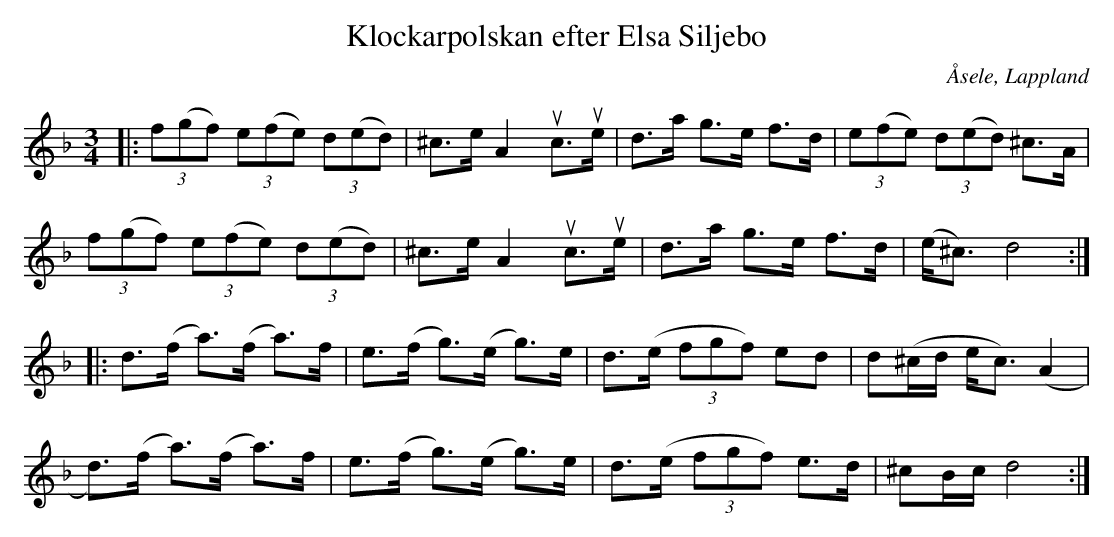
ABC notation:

X:1
T:Klockarpolskan efter Elsa Siljebo
O:Åsele, Lappland
M:3/4
L:1/8
K:Dm
|: (3f(gf) (3e(fe) (3d(ed) | ^c>e A2 uc>ue | d>a g>e f>d | (3e(fe) (3d(ed) ^c>A |
(3f(gf) (3e(fe) (3d(ed) | ^c>e A2 uc>ue | d>a g>e f>d | (e<^c) d4 :|
|:d>(f a)>(f a)>f | e>(f g)>(e g)>e | d>(e (3fgf) ed | d(^c/d/ e<c) (A2 |
d)(>f a)>(f a)>f | e>(f g)>(e g)>e | d>(e (3fgf) e>d | ^cB/c/ d4 :|
